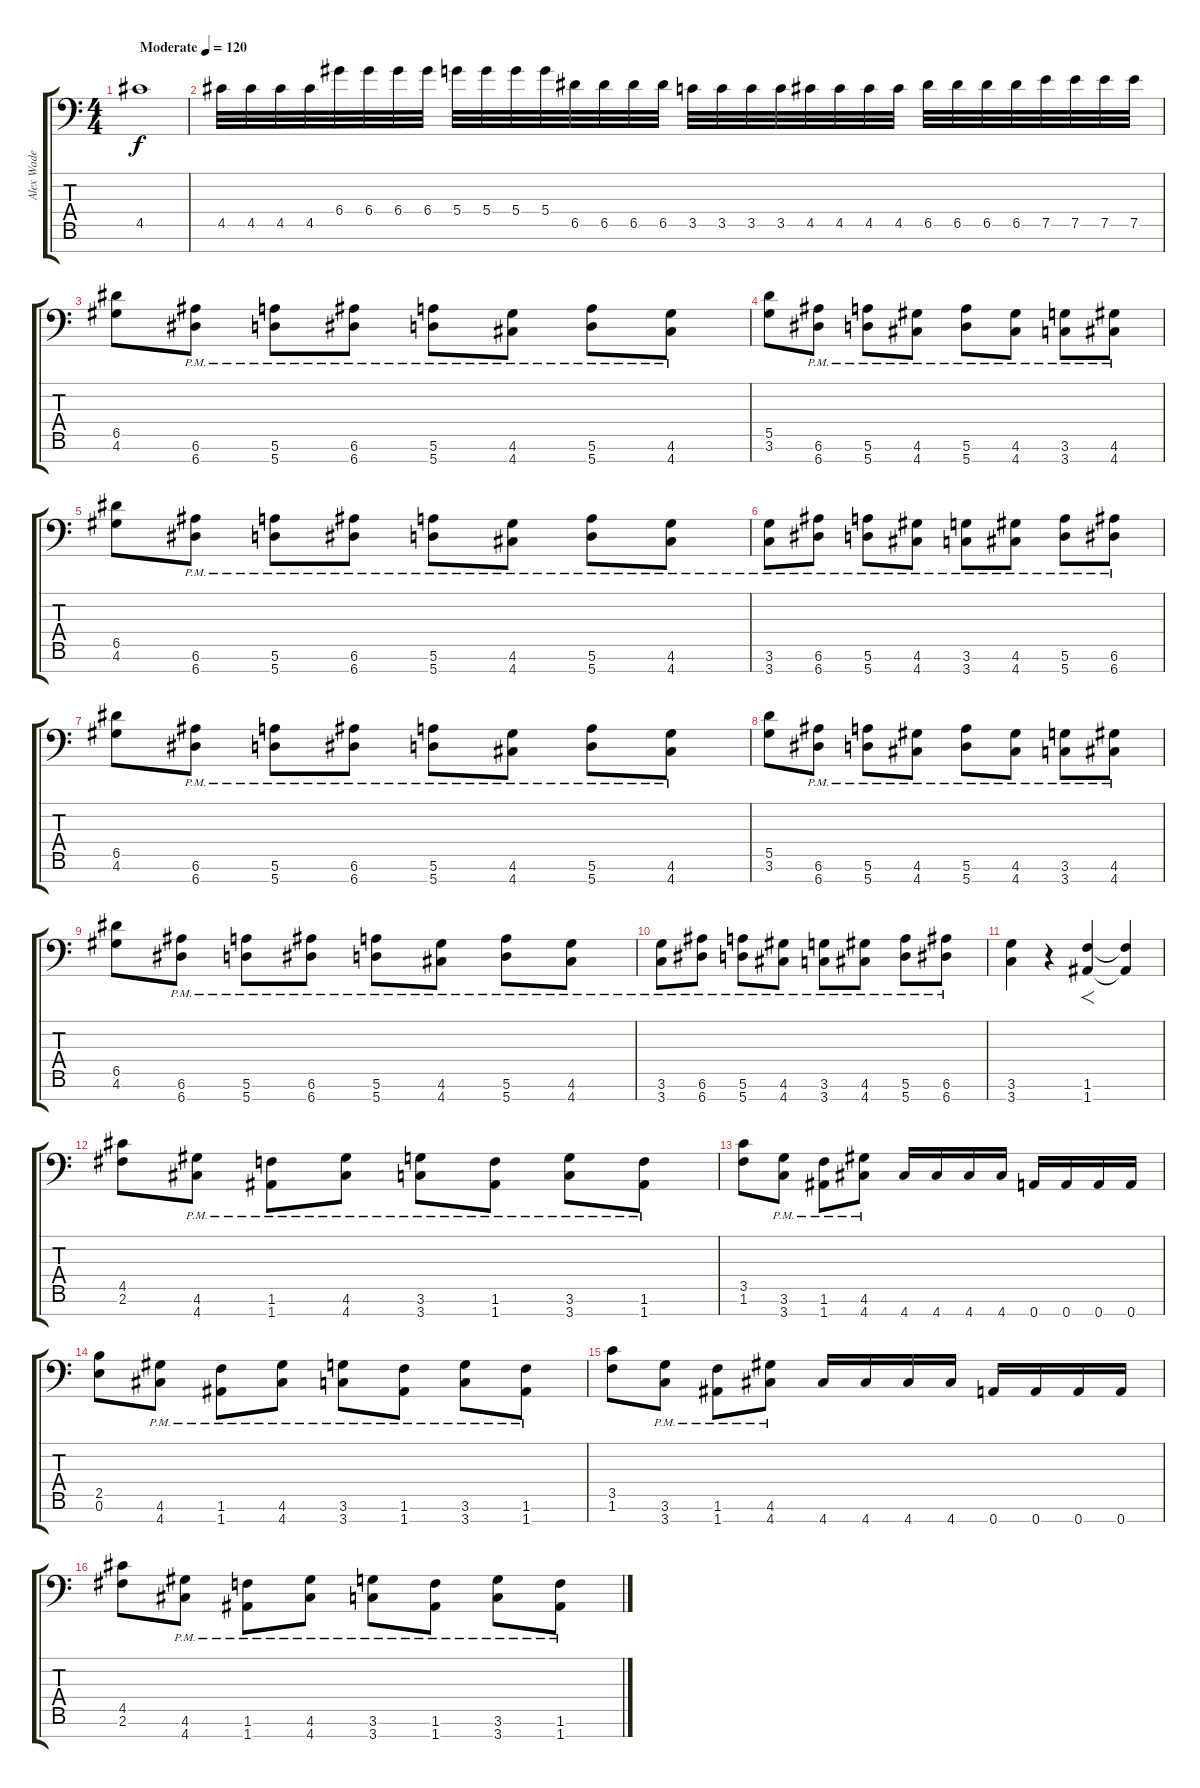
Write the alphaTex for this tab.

\track ("Alex Wade" "Alex Wade") {instrument distortionguitar}
\staff {score tabs}
\tuning (E4 B3 G3 D3 A2 E2 A1) {hide}
\ts (4 4)
\tempo (120 "Moderate")
\clef f4
\ks c
4.5.1{dy f instrument distortionguitar} |
4.5.32 4.5.32 4.5.32 4.5.32 6.4.32 6.4.32 6.4.32 6.4.32 5.4.32 5.4.32 5.4.32 5.4.32 6.5.32 6.5.32 6.5.32 6.5.32 3.5.32 3.5.32 3.5.32 3.5.32 4.5.32 4.5.32 4.5.32 4.5.32 6.5.32 6.5.32 6.5.32 6.5.32 7.5.32 7.5.32 7.5.32 7.5.32 |
(6.5 4.6).8 (6.6{pm} 6.7{pm}).8 (5.6{pm} 5.7{pm}).8 (6.6{pm} 6.7{pm}).8 (5.6{pm} 5.7{pm}).8 (4.6{pm} 4.7{pm}).8 (5.6{pm} 5.7{pm}).8 (4.6{pm} 4.7{pm}).8 |
(5.5 3.6).8 (6.6{pm} 6.7{pm}).8 (5.6{pm} 5.7{pm}).8 (4.6{pm} 4.7{pm}).8 (5.6{pm} 5.7{pm}).8 (4.6{pm} 4.7{pm}).8 (3.6{pm} 3.7{pm}).8 (4.6{pm} 4.7{pm}).8 |
(6.5 4.6).8 (6.6{pm} 6.7{pm}).8 (5.6{pm} 5.7{pm}).8 (6.6{pm} 6.7{pm}).8 (5.6{pm} 5.7{pm}).8 (4.6{pm} 4.7{pm}).8 (5.6{pm} 5.7{pm}).8 (4.6{pm} 4.7{pm}).8 |
(3.6{pm} 3.7{pm}).8 (6.6{pm} 6.7{pm}).8 (5.6{pm} 5.7{pm}).8 (4.6{pm} 4.7{pm}).8 (3.6{pm} 3.7{pm}).8 (4.6{pm} 4.7{pm}).8 (5.6{pm} 5.7{pm}).8 (6.6{pm} 6.7{pm}).8 |
(6.5 4.6).8 (6.6{pm} 6.7{pm}).8 (5.6{pm} 5.7{pm}).8 (6.6{pm} 6.7{pm}).8 (5.6{pm} 5.7{pm}).8 (4.6{pm} 4.7{pm}).8 (5.6{pm} 5.7{pm}).8 (4.6{pm} 4.7{pm}).8 |
(5.5 3.6).8 (6.6{pm} 6.7{pm}).8 (5.6{pm} 5.7{pm}).8 (4.6{pm} 4.7{pm}).8 (5.6{pm} 5.7{pm}).8 (4.6{pm} 4.7{pm}).8 (3.6{pm} 3.7{pm}).8 (4.6{pm} 4.7{pm}).8 |
(6.5 4.6).8 (6.6{pm} 6.7{pm}).8 (5.6{pm} 5.7{pm}).8 (6.6{pm} 6.7{pm}).8 (5.6{pm} 5.7{pm}).8 (4.6{pm} 4.7{pm}).8 (5.6{pm} 5.7{pm}).8 (4.6{pm} 4.7{pm}).8 |
(3.6{pm} 3.7{pm}).8 (6.6{pm} 6.7{pm}).8 (5.6{pm} 5.7{pm}).8 (4.6{pm} 4.7{pm}).8 (3.6{pm} 3.7{pm}).8 (4.6{pm} 4.7{pm}).8 (5.6{pm} 5.7{pm}).8 (6.6{pm} 6.7{pm}).8 |
(3.6 3.7).4 r.4 (1.6 1.7).4{f} (1.6{t} 1.7{t}).4 |
(4.5 2.6).8 (4.6{pm} 4.7{pm}).8 (1.6{pm} 1.7{pm}).8 (4.6{pm} 4.7{pm}).8 (3.6{pm} 3.7{pm}).8 (1.6{pm} 1.7{pm}).8 (3.6{pm} 3.7{pm}).8 (1.6{pm} 1.7{pm}).8 |
(3.5 1.6).8 (3.6{pm} 3.7{pm}).8 (1.6{pm} 1.7{pm}).8 (4.6{pm} 4.7{pm}).8 4.7.16 4.7.16 4.7.16 4.7.16 0.7.16 0.7.16 0.7.16 0.7.16 |
(2.5 0.6).8 (4.6{pm} 4.7{pm}).8 (1.6{pm} 1.7{pm}).8 (4.6{pm} 4.7{pm}).8 (3.6{pm} 3.7{pm}).8 (1.6{pm} 1.7{pm}).8 (3.6{pm} 3.7{pm}).8 (1.6{pm} 1.7{pm}).8 |
(3.5 1.6).8 (3.6{pm} 3.7{pm}).8 (1.6{pm} 1.7{pm}).8 (4.6{pm} 4.7{pm}).8 4.7.16 4.7.16 4.7.16 4.7.16 0.7.16 0.7.16 0.7.16 0.7.16 |
(4.5 2.6).8 (4.6{pm} 4.7{pm}).8 (1.6{pm} 1.7{pm}).8 (4.6{pm} 4.7{pm}).8 (3.6{pm} 3.7{pm}).8 (1.6{pm} 1.7{pm}).8 (3.6{pm} 3.7{pm}).8 (1.6{pm} 1.7{pm}).8
